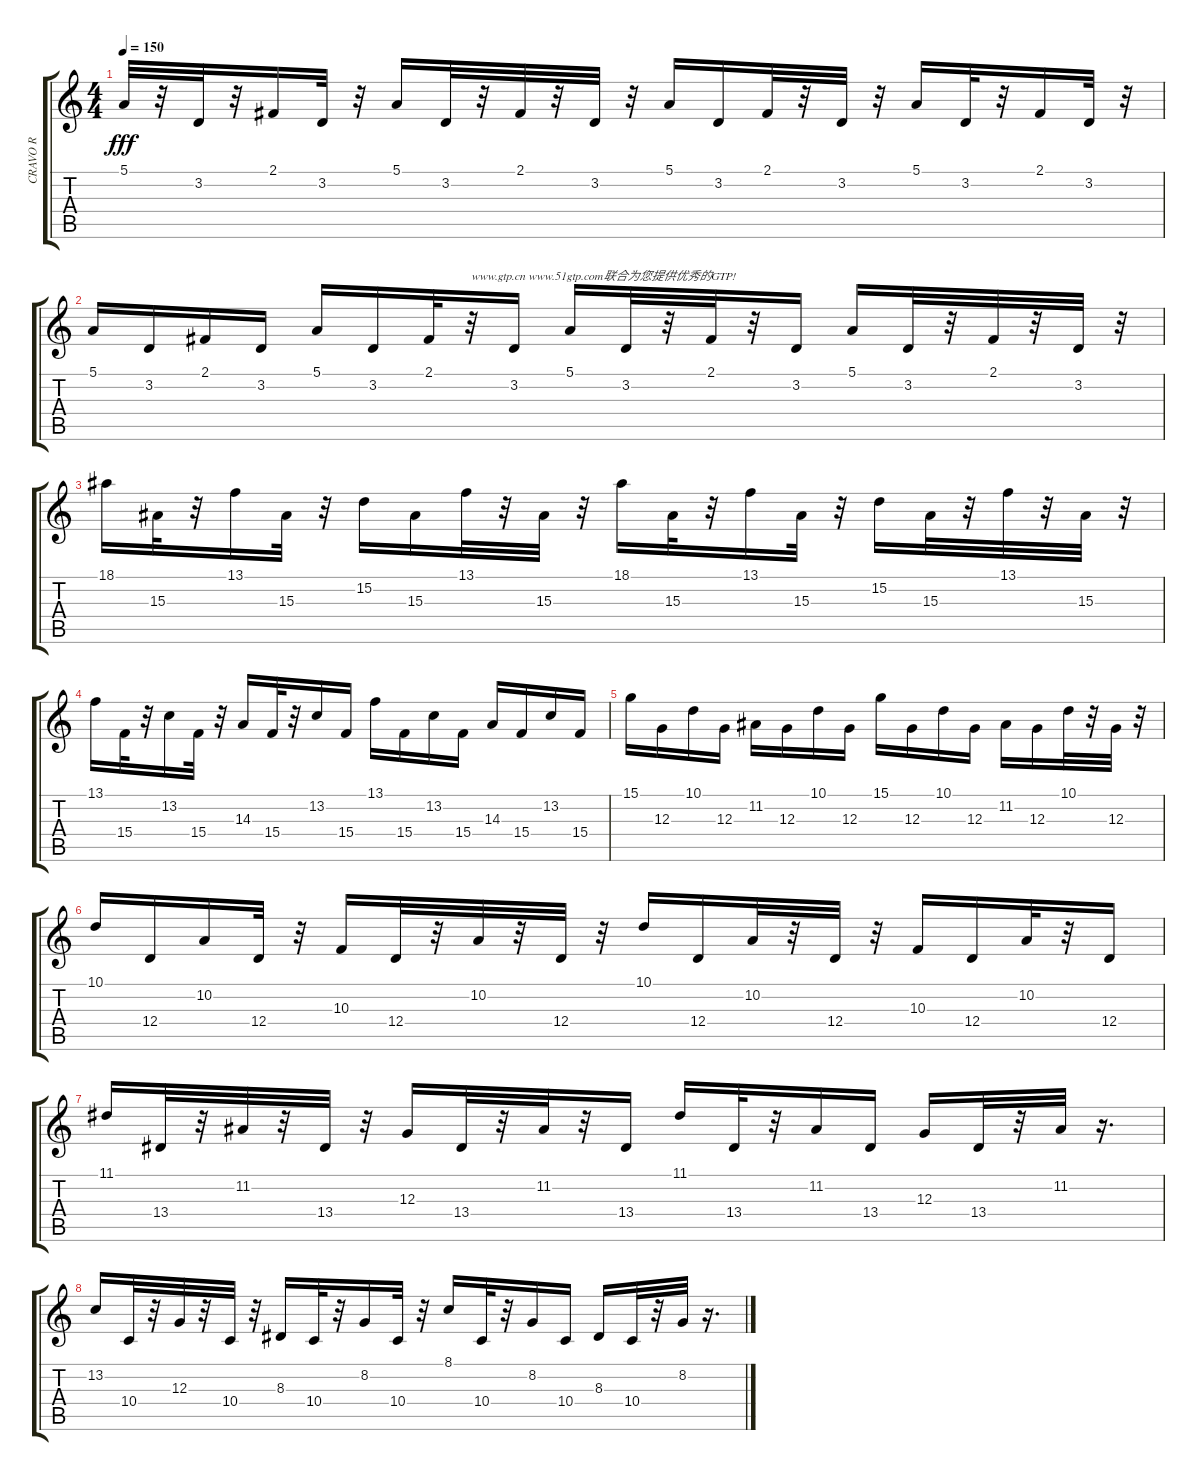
\track ("CRAVO R" "CRAVO R") {instrument harpsichord}
\staff {score tabs}
\tuning (E4 B3 G3 D3 A2 E2) {hide}
\ts (4 4)
\tempo 150
\clef g2
\ks c
5.1.32{dy fff} r.32 3.2.32 r.32 2.1.16 3.2.32 r.32 5.1.16 3.2.32 r.32 2.1.32 r.32 3.2.32 r.32 5.1.16 3.2.16 2.1.32 r.32 3.2.32 r.32 5.1.16 3.2.32 r.32 2.1.16 3.2.32 r.32 |
5.1.16 3.2.16 2.1.16 3.2.16 5.1.16 3.2.16 2.1.32 r.32{txt "www.gtp.cn www.51gtp.com联合为您提供优秀的GTP!"} 3.2.16 5.1.16 3.2.32 r.32 2.1.32 r.32 3.2.16 5.1.16 3.2.32 r.32 2.1.32 r.32 3.2.32 r.32 |
18.1.16 15.3.32 r.32 13.1.16 15.3.32 r.32 15.2.16 15.3.16 13.1.32 r.32 15.3.32 r.32 18.1.16 15.3.32 r.32 13.1.16 15.3.32 r.32 15.2.16 15.3.32 r.32 13.1.32 r.32 15.3.32 r.32 |
13.1.16 15.4.32 r.32 13.2.16 15.4.32 r.32 14.3.16 15.4.32 r.32 13.2.16 15.4.16 13.1.16 15.4.16 13.2.16 15.4.16 14.3.16 15.4.16 13.2.16 15.4.16 |
15.1.16 12.3.16 10.1.16 12.3.16 11.2.16 12.3.16 10.1.16 12.3.16 15.1.16 12.3.16 10.1.16 12.3.16 11.2.16 12.3.16 10.1.32 r.32 12.3.32 r.32 |
10.1.16 12.4.16 10.2.16 12.4.32 r.32 10.3.16 12.4.32 r.32 10.2.32 r.32 12.4.32 r.32 10.1.16 12.4.16 10.2.32 r.32 12.4.32 r.32 10.3.16 12.4.16 10.2.32 r.32 12.4.16 |
11.1.16 13.4.32 r.32 11.2.32 r.32 13.4.32 r.32 12.3.16 13.4.32 r.32 11.2.32 r.32 13.4.16 11.1.16 13.4.32 r.32 11.2.16 13.4.16 12.3.16 13.4.32 r.32 11.2.32 r.16{d} |
13.2.16 10.4.32 r.32 12.3.32 r.32 10.4.32 r.32 8.3.16 10.4.32 r.32 8.2.16 10.4.32 r.32 8.1.16 10.4.32 r.32 8.2.16 10.4.16 8.3.16 10.4.32 r.32 8.2.32 r.16{d}
